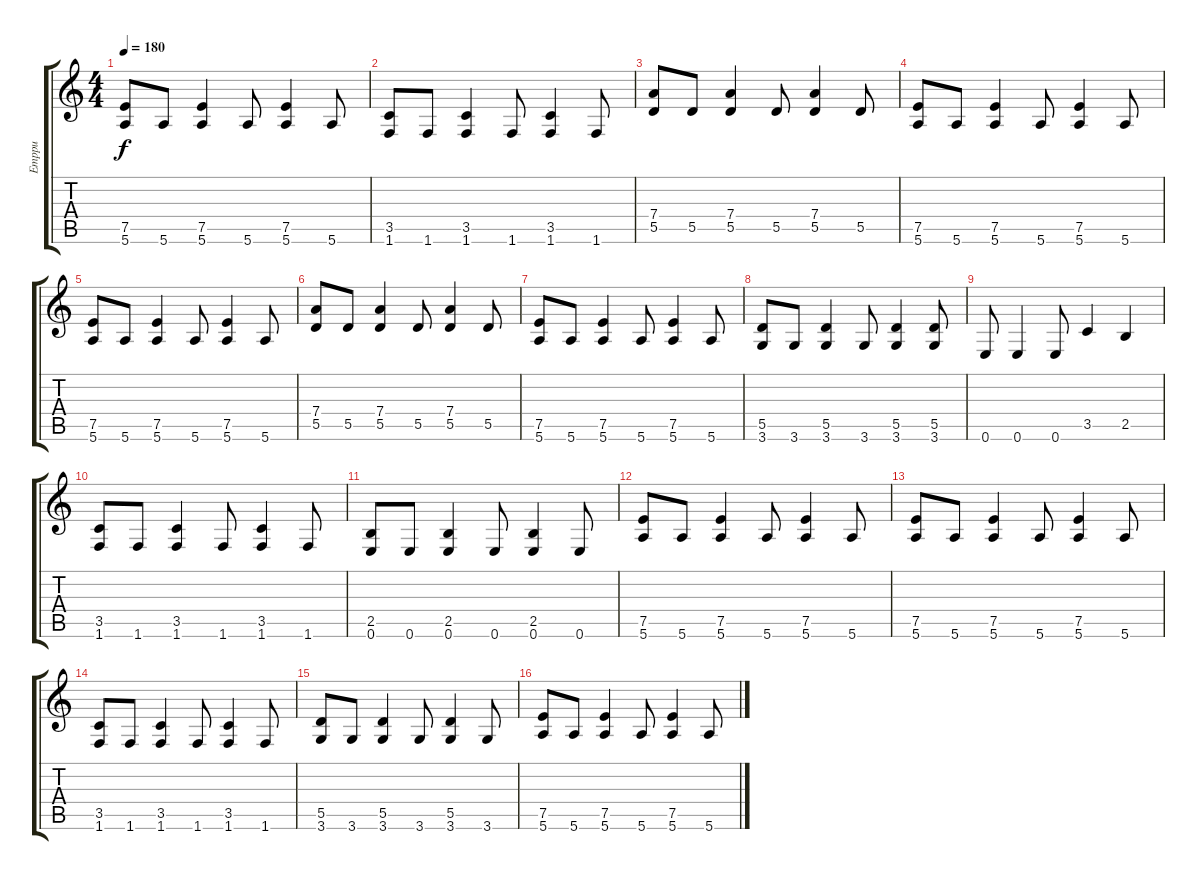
\track ("Emppu" "Emppu") {instrument distortionguitar}
\staff {score tabs}
\tuning (E4 B3 G3 D3 A2 E2) {hide}
\ts (4 4)
\tempo 180
\clef g2
\ks c
(7.5 5.6).8{dy f} 5.6.8 (7.5 5.6).4 5.6.8 (7.5 5.6).4 5.6.8 |
(3.5 1.6).8 1.6.8 (3.5 1.6).4 1.6.8 (3.5 1.6).4 1.6.8 |
(7.4 5.5).8 5.5.8 (7.4 5.5).4 5.5.8 (7.4 5.5).4 5.5.8 |
(7.5 5.6).8 5.6.8 (7.5 5.6).4 5.6.8 (7.5 5.6).4 5.6.8 |
(7.5 5.6).8 5.6.8 (7.5 5.6).4 5.6.8 (7.5 5.6).4 5.6.8 |
(7.4 5.5).8 5.5.8 (7.4 5.5).4 5.5.8 (7.4 5.5).4 5.5.8 |
(7.5 5.6).8 5.6.8 (7.5 5.6).4 5.6.8 (7.5 5.6).4 5.6.8 |
(5.5 3.6).8 3.6.8 (5.5 3.6).4 3.6.8 (5.5 3.6).4 (5.5 3.6).8 |
0.6.8 0.6.4 0.6.8 3.5.4 2.5.4 |
(3.5 1.6).8 1.6.8 (3.5 1.6).4 1.6.8 (3.5 1.6).4 1.6.8 |
(2.5 0.6).8 0.6.8 (2.5 0.6).4 0.6.8 (2.5 0.6).4 0.6.8 |
(7.5 5.6).8 5.6.8 (7.5 5.6).4 5.6.8 (7.5 5.6).4 5.6.8 |
(7.5 5.6).8 5.6.8 (7.5 5.6).4 5.6.8 (7.5 5.6).4 5.6.8 |
(3.5 1.6).8 1.6.8 (3.5 1.6).4 1.6.8 (3.5 1.6).4 1.6.8 |
(5.5 3.6).8 3.6.8 (5.5 3.6).4 3.6.8 (5.5 3.6).4 3.6.8 |
(7.5 5.6).8 5.6.8 (7.5 5.6).4 5.6.8 (7.5 5.6).4 5.6.8
